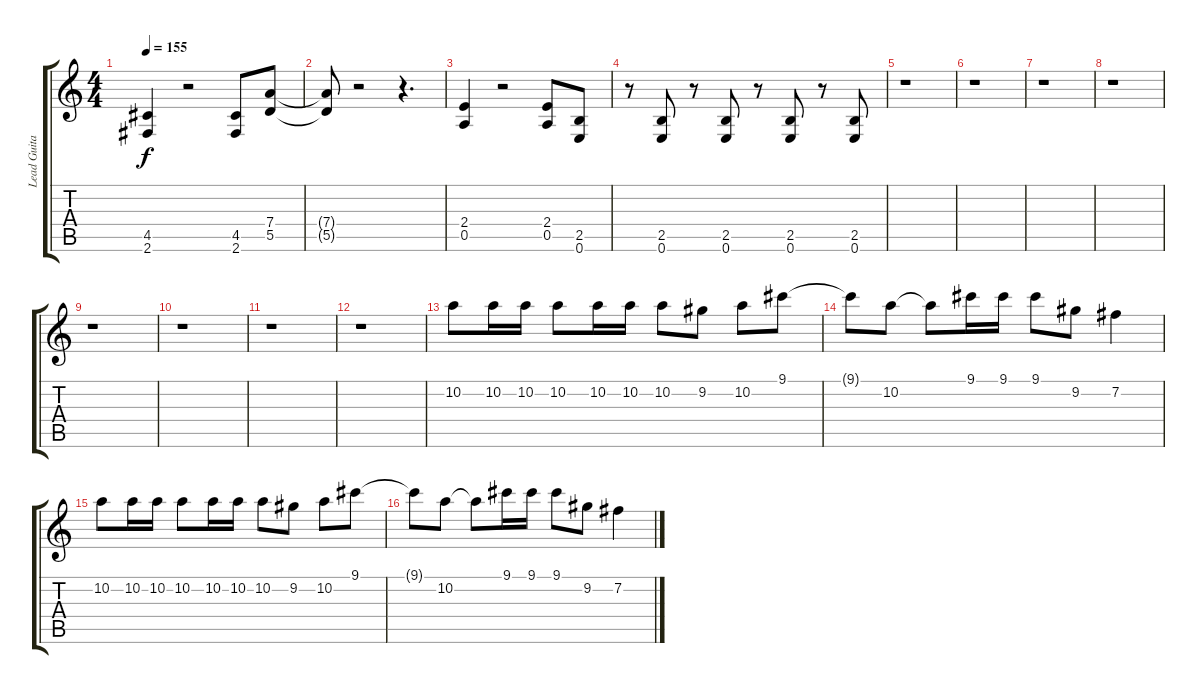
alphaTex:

\track ("Lead Guitar 1 (Dave Brownsound)" "Lead Guita") {instrument distortionguitar}
\staff {score tabs}
\tuning (E4 B3 G3 D3 A2 E2) {hide}
\ts (4 4)
\tempo 155
\clef g2
\ks c
(4.5 2.6).4{dy f instrument distortionguitar} r.2 (4.5 2.6).8 (7.4 5.5).8 |
(7.4{t} 5.5{t}).8 r.2 r.4{d} |
(2.4 0.5).4 r.2 (2.4 0.5).8 (2.5 0.6).8 |
r.8 (2.5 0.6).8 r.8 (2.5 0.6).8 r.8 (2.5 0.6).8 r.8 (2.5 0.6).8 |
r.1 |
r.1 |
r.1 |
r.1 |
r.1 |
r.1 |
r.1 |
r.1 |
10.2.8 10.2.16 10.2.16 10.2.8 10.2.16 10.2.16 10.2.8 9.2.8 10.2.8 9.1.8 |
9.1{t}.8 10.2.8 10.2{t}.8 9.1.16 9.1.16 9.1.8 9.2.8 7.2.4 |
10.2.8 10.2.16 10.2.16 10.2.8 10.2.16 10.2.16 10.2.8 9.2.8 10.2.8 9.1.8 |
9.1{t}.8 10.2.8 10.2{t}.8 9.1.16 9.1.16 9.1.8 9.2.8 7.2.4
